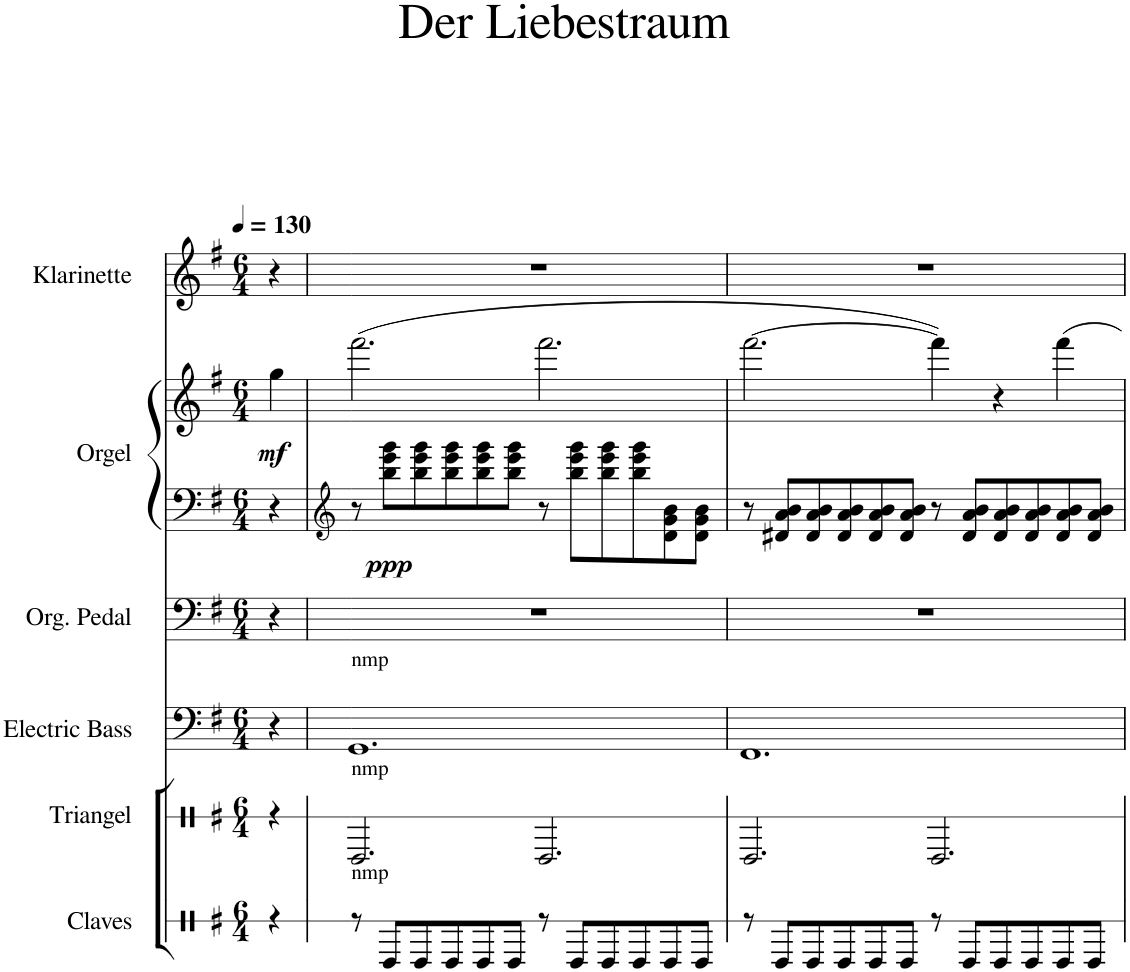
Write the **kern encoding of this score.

**kern	**kern	**kern	**kern	**kern	**kern	**dynam	**kern
*part6	*part5	*part4	*part3	*part2	*part2	*part2	*part1
*staff7	*staff6	*staff5	*staff4	*staff3	*staff2	*staff2/3	*staff1
*I"Claves	*I"Triangel	*I"Electric Bass	*I"Org. Pedal	*I"Orgel	*	*	*I"Klarinette
*I'Cl.	*I'Tri.	*I'El. B.	*I'Ped.	*I'Org.	*	*	*I'Kl.
*stria1	*stria1	*	*	*	*	*	*
*clefX	*clefX	*clefF4	*clefF4	*clefF4	*clefG2	*	*clefG2
*Trd1c2	*	*	*	*	*	*	*Trd1c2
*k[f#]	*k[f#]	*k[f#]	*k[f#]	*k[f#]	*k[f#]	*	*k[f#]
*M6/4	*M6/4	*M6/4	*M6/4	*M6/4	*M6/4	*	*M6/4
*MM130	*MM130	*MM130	*MM130	*MM130	*MM130	*	*MM130
=1	=1	=1	=1	=1	=1	=1	=1
!	!	!	!	!	!	!LO:DY:b	!
4r	4r	4r	4r	4r	4gg\	mf	4r
4ryy	1ryy	1ryy	1ryy	4ryy	1ryy	.	1ryy
.	4ryy	4ryy	4ryy	.	4ryy	.	4ryy
*	*	*	*	*clefG2	*	*	*
!LO:TX:a:t=nmp	!	!	!	!	!	!	!
=2	=2	=2	=2	=2	=2	=2	=2
!	!	!LO:TX:a:t=nmp	!	!	!	!	!
!	!LO:TX:a:t=nmp	!	!	!	!	!	!
8r	2.e/	1.GG	1.r	8r	(2.fff#\	.	1.r
!	!	!	!	!	!	!LO:DY:b=2	!
8e/L	.	.	.	8d\ 8g\ 8b\L	.	ppp	.
8e/	.	.	.	8d\ 8g\ 8b\	.	.	.
8e/	.	.	.	8d\ 8g\ 8b\	.	.	.
8e/	.	.	.	8d\ 8g\ 8b\	.	.	.
8e/J	.	.	.	8d\ 8g\ 8b\J	.	.	.
8r	2.e/	.	.	8r	2.fff#\	.	.
8e/L	.	.	.	8d\ 8g\ 8b\L	.	.	.
8e/	.	.	.	8d\ 8g\ 8b\	.	.	.
8e/	.	.	.	8d\ 8g\ 8b\	.	.	.
8e/	.	.	.	8d\ 8g\ 8b\	.	.	.
8e/J	.	.	.	8d\ 8g\ 8b\J	.	.	.
=3	=3	=3	=3	=3	=3	=3	=3
8r	2.e/	1.FF#	1.r	8r	[2.fff#\	.	1.r
8e/L	.	.	.	8d#X/ 8a/ 8b/L	.	.	.
8e/	.	.	.	8d#/ 8a/ 8b/	.	.	.
8e/	.	.	.	8d#/ 8a/ 8b/	.	.	.
8e/	.	.	.	8d#/ 8a/ 8b/	.	.	.
8e/J	.	.	.	8d#/ 8a/ 8b/J	.	.	.
8r	2.e/	.	.	8r	4fff#\])	.	.
8e/L	.	.	.	8d#/ 8a/ 8b/L	.	.	.
8e/	.	.	.	8d#/ 8a/ 8b/	4r	.	.
8e/	.	.	.	8d#/ 8a/ 8b/	.	.	.
8e/	.	.	.	8d#/ 8a/ 8b/	4fff#\	.	.
8e/J	.	.	.	8d#/ 8a/ 8b/J	.	.	.
=	=	=	=	=	=	=	=
*-	*-	*-	*-	*-	*-	*-	*-
